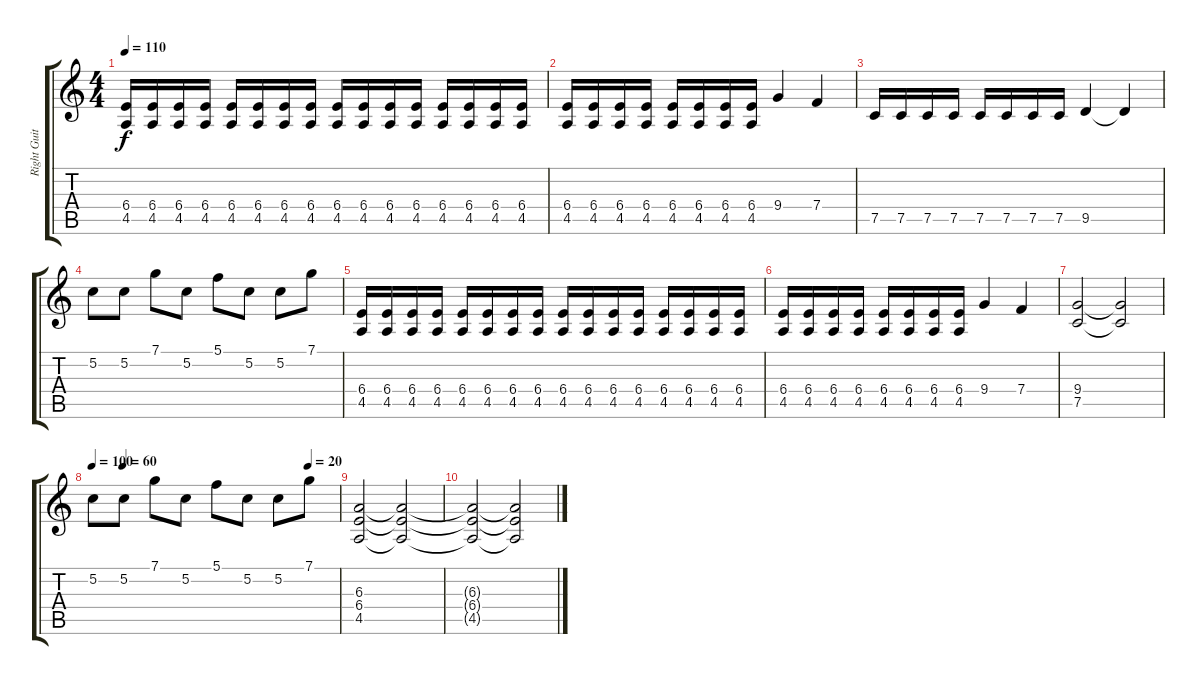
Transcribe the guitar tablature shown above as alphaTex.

\track ("Right Guitar" "Right Guit") {instrument distortionguitar}
\staff {score tabs}
\tuning (C4 G3 Eb3 Bb2 F2 C2) {hide}
\ts (4 4)
\tempo 110
\clef g2
\ks c
(6.4 4.5).16{dy f} (6.4 4.5).16 (6.4 4.5).16 (6.4 4.5).16 (6.4 4.5).16 (6.4 4.5).16 (6.4 4.5).16 (6.4 4.5).16 (6.4 4.5).16 (6.4 4.5).16 (6.4 4.5).16 (6.4 4.5).16 (6.4 4.5).16 (6.4 4.5).16 (6.4 4.5).16 (6.4 4.5).16 |
(6.4 4.5).16 (6.4 4.5).16 (6.4 4.5).16 (6.4 4.5).16 (6.4 4.5).16 (6.4 4.5).16 (6.4 4.5).16 (6.4 4.5).16 9.4.4 7.4.4 |
7.5.16 7.5.16 7.5.16 7.5.16 7.5.16 7.5.16 7.5.16 7.5.16 9.5.4 9.5{t}.4 |
5.2.8 5.2.8 7.1.8 5.2.8 5.1.8 5.2.8 5.2.8 7.1.8 |
(6.4 4.5).16 (6.4 4.5).16 (6.4 4.5).16 (6.4 4.5).16 (6.4 4.5).16 (6.4 4.5).16 (6.4 4.5).16 (6.4 4.5).16 (6.4 4.5).16 (6.4 4.5).16 (6.4 4.5).16 (6.4 4.5).16 (6.4 4.5).16 (6.4 4.5).16 (6.4 4.5).16 (6.4 4.5).16 |
(6.4 4.5).16 (6.4 4.5).16 (6.4 4.5).16 (6.4 4.5).16 (6.4 4.5).16 (6.4 4.5).16 (6.4 4.5).16 (6.4 4.5).16 9.4.4 7.4.4 |
(9.4 7.5).2 (9.4{t} 7.5{t}).2 |
\tempo 100
\tempo (60 0.125)
\tempo (20 0.875)
5.2.8 5.2.8 7.1.8 5.2.8 5.1.8 5.2.8 5.2.8 7.1.8 |
(6.3 6.4 4.5).2{volume 0} (6.3{t} 6.4{t} 4.5{t}).2 |
(6.3{t} 6.4{t} 4.5{t}).2 (6.3{t} 6.4{t} 4.5{t}).2
